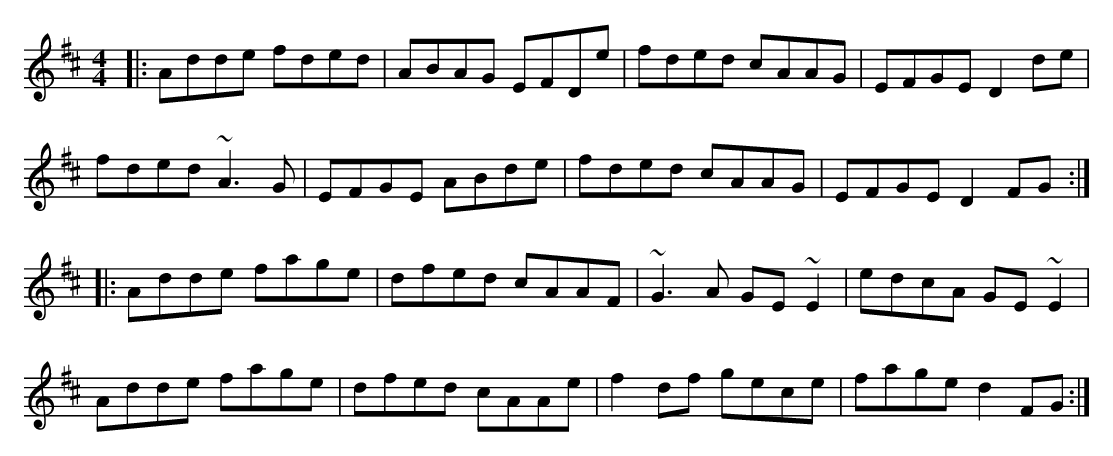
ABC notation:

X:1
M:4/4
K:D
|:Adde fded|ABAG EFDe|fded cAAG|EFGE D2de|
fded ~A3G|EFGE ABde|fded cAAG|EFGE D2FG:|
|:Adde fage|dfed cAAF|~G3A GE~E2|edcA GE~E2|
Adde fage|dfed cAAe|f2df gece|fage d2FG:|
